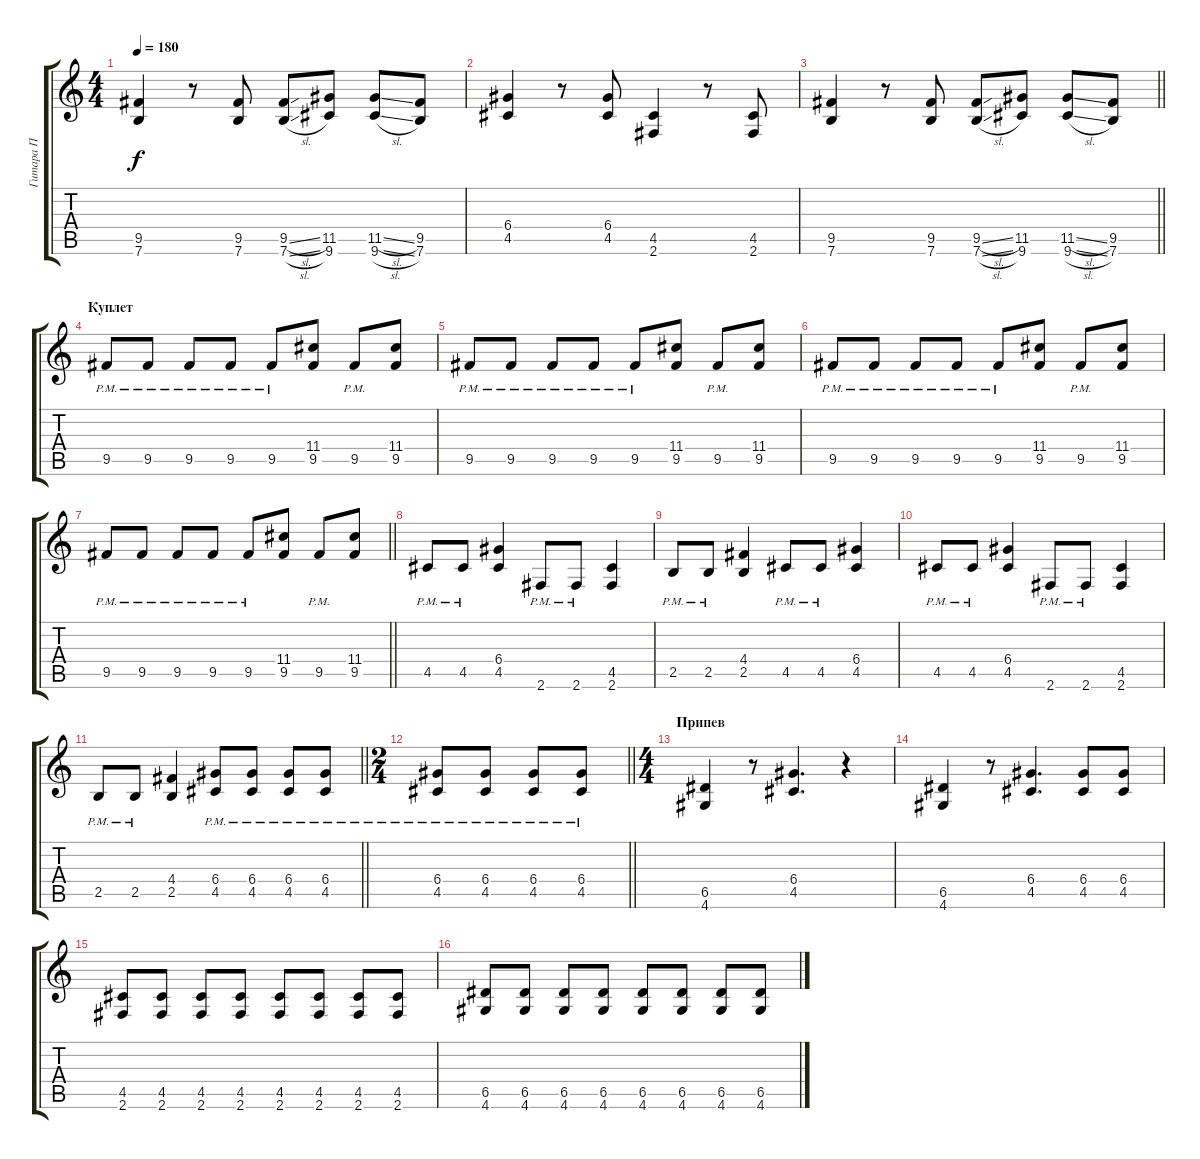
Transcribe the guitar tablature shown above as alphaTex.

\track ("Гитара П" "Гитара П") {instrument distortionguitar}
\staff {score tabs}
\tuning (E4 B3 G3 D3 A2 E2) {hide}
\ts (4 4)
\tempo 180
\clef g2
\ks c
(9.5 7.6).4{dy f} r.8 (9.5 7.6).8 (9.5{sl} 7.6{sl}).8 (11.5 9.6).8 (11.5{sl} 9.6{sl}).8 (9.5 7.6).8 |
(6.4 4.5).4 r.8 (6.4 4.5).8 (4.5 2.6).4 r.8 (4.5 2.6).8 |
\barLineRight lightlight
(9.5 7.6).4 r.8 (9.5 7.6).8 (9.5{sl} 7.6{sl}).8 (11.5 9.6).8 (11.5{sl} 9.6{sl}).8 (9.5 7.6).8 |
\section ("" "Куплет")
9.5{pm}.8 9.5{pm}.8 9.5{pm}.8 9.5{pm}.8 9.5{pm}.8 (11.4 9.5).8 9.5{pm}.8 (11.4 9.5).8 |
9.5{pm}.8 9.5{pm}.8 9.5{pm}.8 9.5{pm}.8 9.5{pm}.8 (11.4 9.5).8 9.5{pm}.8 (11.4 9.5).8 |
9.5{pm}.8 9.5{pm}.8 9.5{pm}.8 9.5{pm}.8 9.5{pm}.8 (11.4 9.5).8 9.5{pm}.8 (11.4 9.5).8 |
\barLineRight lightlight
9.5{pm}.8 9.5{pm}.8 9.5{pm}.8 9.5{pm}.8 9.5{pm}.8 (11.4 9.5).8 9.5{pm}.8 (11.4 9.5).8 |
\section ("" " ")
4.5{pm}.8 4.5{pm}.8 (6.4 4.5).4 2.6{pm}.8 2.6{pm}.8 (4.5 2.6).4 |
2.5{pm}.8 2.5{pm}.8 (4.4 2.5).4 4.5{pm}.8 4.5{pm}.8 (6.4 4.5).4 |
4.5{pm}.8 4.5{pm}.8 (6.4 4.5).4 2.6{pm}.8 2.6{pm}.8 (4.5 2.6).4 |
\barLineRight lightlight
2.5{pm}.8 2.5{pm}.8 (4.4 2.5).4 (6.4{pm} 4.5{pm}).8 (6.4{pm} 4.5{pm}).8 (6.4{pm} 4.5{pm}).8 (6.4{pm} 4.5{pm}).8 |
\ts (2 4)
\barLineRight lightlight
(6.4{pm} 4.5{pm}).8 (6.4{pm} 4.5{pm}).8 (6.4{pm} 4.5{pm}).8 (6.4{pm} 4.5{pm}).8 |
\ts (4 4)
\section ("" "Припев")
(6.5 4.6).4 r.8 (6.4 4.5).4{d} r.4 |
(6.5 4.6).4 r.8 (6.4 4.5).4{d} (6.4 4.5).8 (6.4 4.5).8 |
(4.5 2.6).8 (4.5 2.6).8 (4.5 2.6).8 (4.5 2.6).8 (4.5 2.6).8 (4.5 2.6).8 (4.5 2.6).8 (4.5 2.6).8 |
(6.5 4.6).8 (6.5 4.6).8 (6.5 4.6).8 (6.5 4.6).8 (6.5 4.6).8 (6.5 4.6).8 (6.5 4.6).8 (6.5 4.6).8
